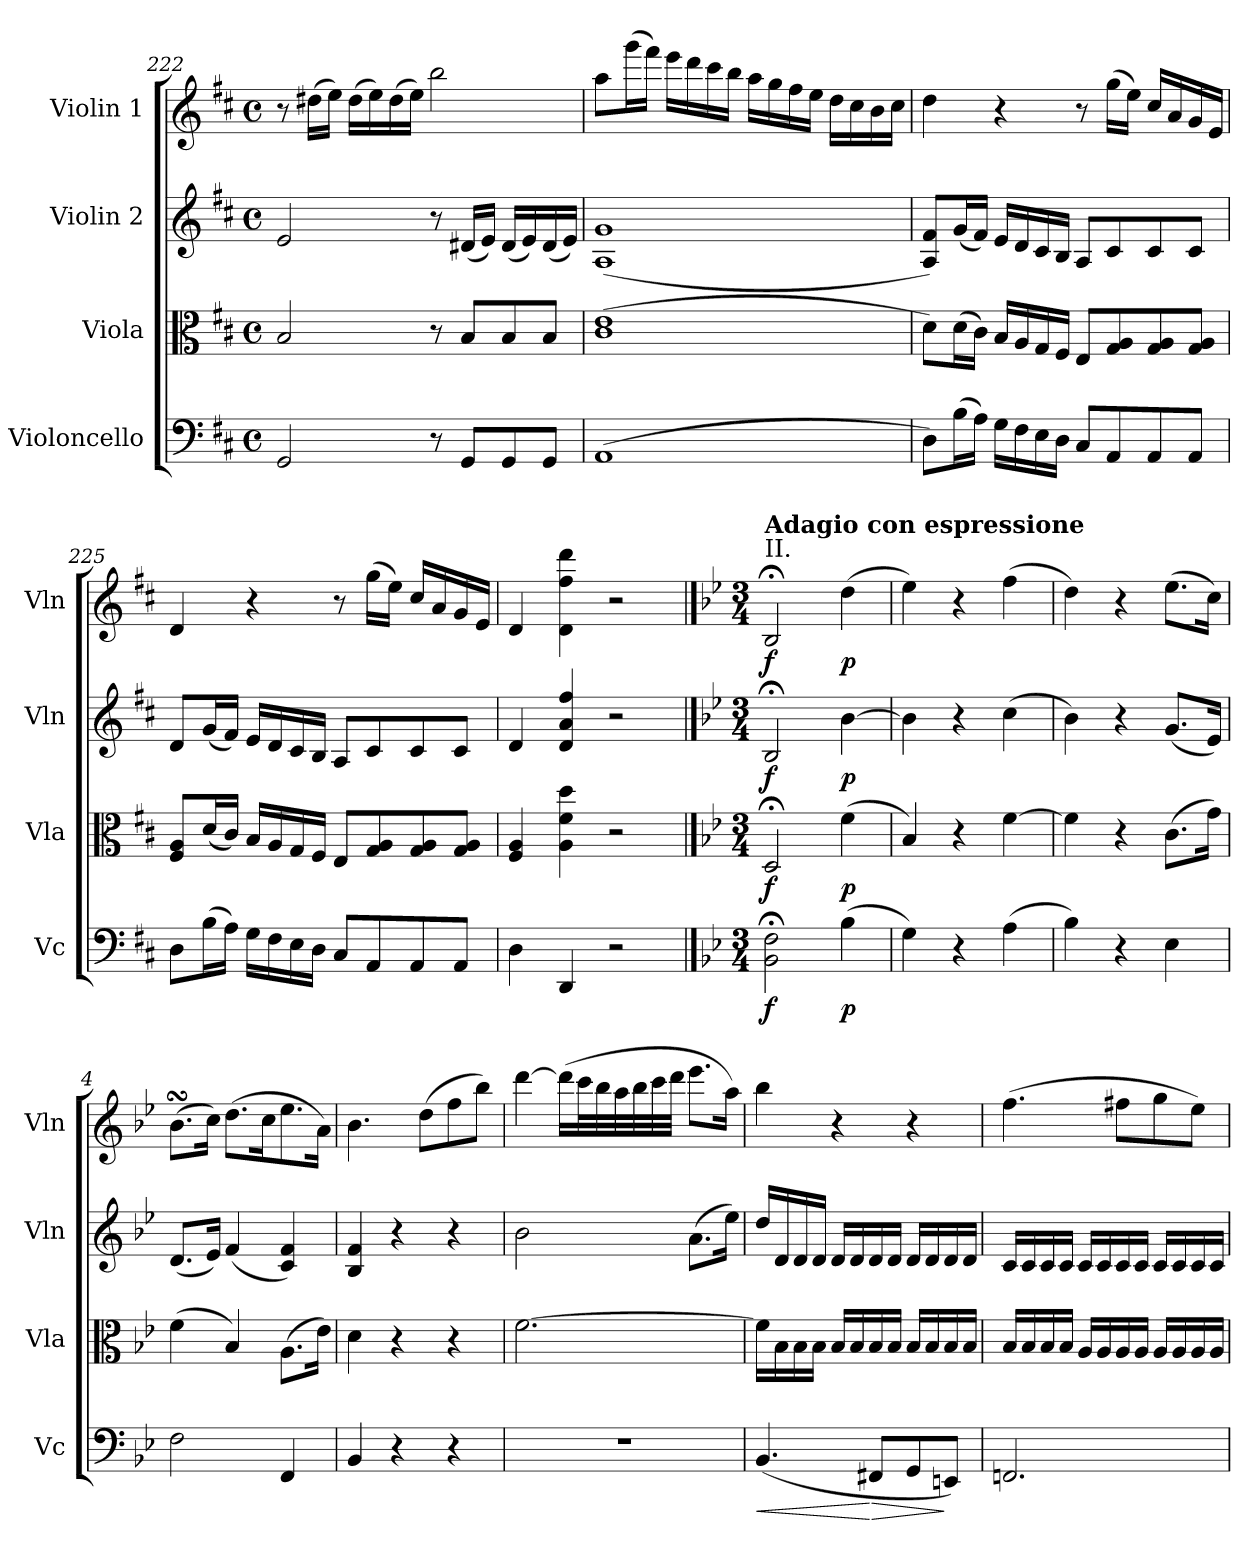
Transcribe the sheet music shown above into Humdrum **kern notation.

**kern	**dynam	**kern	**dynam	**kern	**dynam	**kern	**dynam
*part4	*part4	*part3	*part3	*part2	*part2	*part1	*part1
*staff4	*staff4	*staff3	*staff3	*staff2	*staff2	*staff1	*staff1
*I"Violoncello	*	*I"Viola	*	*I"Violin 2	*	*I"Violin 1	*
*I'Vc	*	*I'Vla	*	*I'Vln	*	*I'Vln	*
*clefF4	*	*clefC3	*	*clefG2	*	*clefG2	*
*k[f#c#]	*	*k[f#c#]	*	*k[f#c#]	*	*k[f#c#]	*
*M4/4	*	*M4/4	*	*M4/4	*	*M4/4	*
*met(c)	*	*met(c)	*	*met(c)	*	*met(c)	*
=222	=222	=222	=222	=222	=222	=222	=222
2GG/	.	2B/	.	2e/	.	8r	.
.	.	.	.	.	.	(>16dd#X\LL	.
.	.	.	.	.	.	16ee\JJ)	.
.	.	.	.	.	.	(>16dd#\LL	.
.	.	.	.	.	.	16ee\)	.
.	.	.	.	.	.	(>16dd#\	.
.	.	.	.	.	.	16ee\JJ)	.
8r	.	8r	.	8r	.	2bb\	.
8GG/L	.	8B/L	.	(<16d#X/LL	.	.	.
.	.	.	.	16e/JJ)	.	.	.
8GG/	.	8B/	.	(<16d#/LL	.	.	.
.	.	.	.	16e/)	.	.	.
8GG/J	.	8B/J	.	(<16d#/	.	.	.
.	.	.	.	16e/JJ)	.	.	.
!!LO:LB:g=z
=223	=223	=223	=223	=223	=223	=223	=223
(1AA	.	(1c# 1e	.	(1A 1g	.	8aa\L	.
.	.	.	.	.	.	(>16ggg\L	.
.	.	.	.	.	.	16fff#\JJ)	.
.	.	.	.	.	.	16eee\LL	.
.	.	.	.	.	.	16ddd\	.
.	.	.	.	.	.	16ccc#\	.
.	.	.	.	.	.	16bb\JJ	.
.	.	.	.	.	.	16aa\LL	.
.	.	.	.	.	.	16gg\	.
.	.	.	.	.	.	16ff#\	.
.	.	.	.	.	.	16ee\JJ	.
.	.	.	.	.	.	16dd\LL	.
.	.	.	.	.	.	16cc#\	.
.	.	.	.	.	.	16b\	.
.	.	.	.	.	.	16cc#\JJ	.
!!LO:LB:g=z
=224	=224	=224	=224	=224	=224	=224	=224
8D\L)	.	8d\L)	.	8A/ 8f#/L)	.	4dd\	.
(>16B\L	.	(>16d\L	.	(<16g/L	.	.	.
16A\JJ)	.	16c#\JJ)	.	16f#/JJ)	.	.	.
16G\LL	.	16B/LL	.	16e/LL	.	4r	.
16F#\	.	16A/	.	16d/	.	.	.
16E\	.	16G/	.	16c#/	.	.	.
16D\JJ	.	16F#/JJ	.	16B/JJ	.	.	.
8C#/L	.	8E/L	.	8A/L	.	8r	.
8AA/	.	8G/ 8A/	.	8c#/	.	(>16gg\LL	.
.	.	.	.	.	.	16ee\JJ)	.
8AA/	.	8G/ 8A/	.	8c#/	.	16cc#/LL	.
.	.	.	.	.	.	16a/	.
8AA/J	.	8G/ 8A/J	.	8c#/J	.	16g/	.
.	.	.	.	.	.	16e/JJ	.
=225	=225	=225	=225	=225	=225	=225	=225
8D\L	.	8F#/ 8A/L	.	8d/L	.	4d/	.
(>16B\L	.	(<16d/L	.	(<16g/L	.	.	.
16A\JJ)	.	16c#/JJ)	.	16f#/JJ)	.	.	.
16G\LL	.	16B/LL	.	16e/LL	.	4r	.
16F#\	.	16A/	.	16d/	.	.	.
16E\	.	16G/	.	16c#/	.	.	.
16D\JJ	.	16F#/JJ	.	16B/JJ	.	.	.
8C#/L	.	8E/L	.	8A/L	.	8r	.
8AA/	.	8G/ 8A/	.	8c#/	.	(>16gg\LL	.
.	.	.	.	.	.	16ee\JJ)	.
8AA/	.	8G/ 8A/	.	8c#/	.	16cc#/LL	.
.	.	.	.	.	.	16a/	.
8AA/J	.	8G/ 8A/J	.	8c#/J	.	16g/	.
.	.	.	.	.	.	16e/JJ	.
=226	=226	=226	=226	=226	=226	=226	=226
4D\	.	4F#/ 4A/	.	4d/	.	4d/	.
4DD/	.	4A\ 4f#\ 4dd\	.	4d/ 4a/ 4ff#/	.	4d\ 4ff#\ 4ddd\	.
2r	.	2r	.	2r	.	2r	.
!!LO:PB:g=z
==1	==1	==1	==1	==1	==1	==1	==1
*k[b-e-]	*	*k[b-e-]	*	*k[b-e-]	*	*k[b-e-]	*
*M3/4	*	*M3/4	*	*M3/4	*	*M3/4	*
*	*	*	*	*	*	*MM58	*
!	!	!	!	!	!	!LO:TX:a:t=II.	!
!	!	!	!	!	!	!LO:TX:a:B:t=Adagio con espressione	!
!	!LO:DY:b	!	!LO:DY:b	!	!LO:DY:b	!	!LO:DY:b
2BB-\;< 2F\;<	f	2D;</	f	2B-;</	f	2B-;</	f
!	!LO:DY:b	!	!LO:DY:b	!	!LO:DY:b	!	!LO:DY:b
(4B-\	p	(4f\	p	[4b-\	p	(4dd\	p
=2	=2	=2	=2	=2	=2	=2	=2
4G\)	.	4B-/)	.	4b-\]	.	4ee-\)	.
4r	.	4r	.	4r	.	4r	.
(4A\	.	[4f\	.	(4cc\	.	(4ff\	.
=3	=3	=3	=3	=3	=3	=3	=3
4B-\)	.	4f\]	.	4b-\)	.	4dd\)	.
4r	.	4r	.	4r	.	4r	.
4E-\	.	(8.c\L	.	(8.g/L	.	(8.ee-\L	.
.	.	16g\Jk)	.	16e-/Jk)	.	16cc\Jk)	.
=4	=4	=4	=4	=4	=4	=4	=4
2F\	.	(4f\	.	(8.d/L	.	(8.b-sSSs\L	.
.	.	.	.	16e-/Jk)	.	16cc\Jk)	.
.	.	4B-/)	.	(4f/	.	(8.dd\L	.
.	.	.	.	.	.	16cc\K	.
4FF/	.	(8.A\L	.	4c/ 4f/)	.	8.ee-\	.
.	.	16e-\Jk)	.	.	.	16a\Jk)	.
=5	=5	=5	=5	=5	=5	=5	=5
4BB-/	.	4d\	.	4B-/ 4f/	.	4.b-\	.
4r	.	4r	.	4r	.	.	.
.	.	.	.	.	.	(8dd\L	.
4r	.	4r	.	4r	.	8ff\	.
.	.	.	.	.	.	8bb-\J)	.
=6	=6	=6	=6	=6	=6	=6	=6
2.r	.	[2.f\	.	2b-\	.	[4ddd\	.
.	.	.	.	.	.	(16ddd\LL]	.
.	.	.	.	.	.	32ccc\L	.
.	.	.	.	.	.	32bb-\	.
.	.	.	.	.	.	32aa\	.
.	.	.	.	.	.	32bb-\	.
.	.	.	.	.	.	32ccc\	.
.	.	.	.	.	.	32ddd\JJJ	.
.	.	.	.	(8.a\L	.	8.eee-\L	.
.	.	.	.	16ee-\Jk)	.	16aa\Jk)	.
!!LO:LB:g=z
=7	=7	=7	=7	=7	=7	=7	=7
!	!LO:HP:b	!	!	!	!	!	!
(>4.BB-/	<	16f\LL]	.	16dd/LL	.	4bb-\	.
.	.	16B-\	.	16d/	.	.	.
.	.	16B-\	.	16d/	.	.	.
.	.	16B-\JJ	.	16d/JJ	.	.	.
.	.	16B-/LL	.	16d/LL	.	4r	.
.	.	16B-/	.	16d/	.	.	.
!	!LO:HP:n=1:b	!	!	!	!	!	!
8FF#X/L	[ >	16B-/	.	16d/	.	.	.
.	.	16B-/JJ	.	16d/JJ	.	.	.
8GG/	.	16B-/LL	.	16d/LL	.	4r	.
.	.	16B-/	.	16d/	.	.	.
8EEn/J)	]	16B-/	.	16d/	.	.	.
.	.	16B-/JJ	.	16d/JJ	.	.	.
=8	=8	=8	=8	=8	=8	=8	=8
2.FFn/	.	16B-/LL	.	16c/LL	.	(>4.ff\	.
.	.	16B-/	.	16c/	.	.	.
.	.	16B-/	.	16c/	.	.	.
.	.	16B-/JJ	.	16c/JJ	.	.	.
.	.	16A/LL	.	16c/LL	.	.	.
.	.	16A/	.	16c/	.	.	.
.	.	16A/	.	16c/	.	8ff#X\L	.
.	.	16A/JJ	.	16c/JJ	.	.	.
.	.	16A/LL	.	16c/LL	.	8gg\	.
.	.	16A/	.	16c/	.	.	.
.	.	16A/	.	16c/	.	8ee-\J)	.
.	.	16A/JJ	.	16c/JJ	.	.	.
=	=	=	=	=	=	=	=
*-	*-	*-	*-	*-	*-	*-	*-
